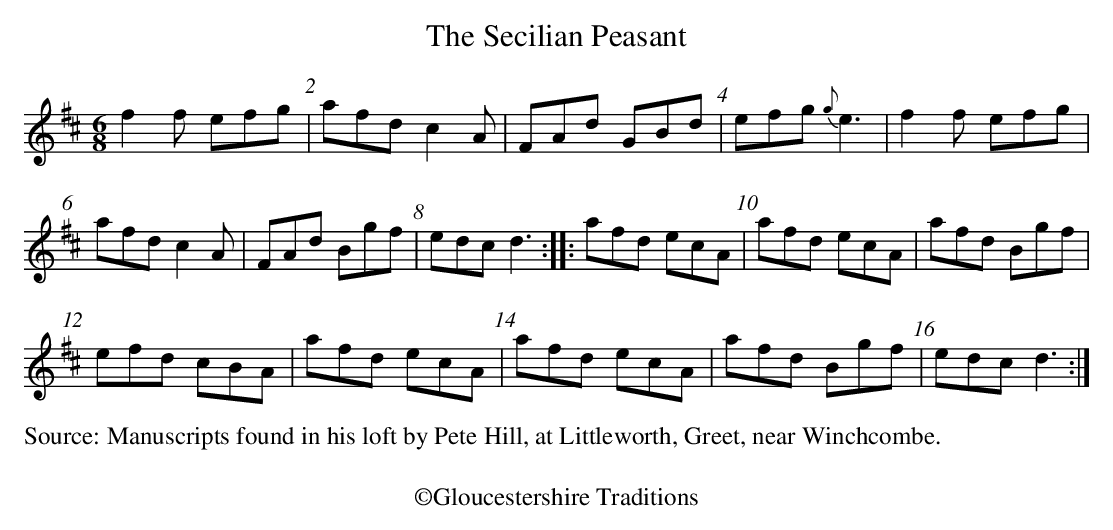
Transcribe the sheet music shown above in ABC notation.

X:1
T:The Secilian Peasant
M:6/8
L:1/8
K:D
f2 f efg | afd c2 A | FAd GBd | efg {g} e3 | f2 f efg |
afd c2 A | FAd Bgf | edc d3 :: afd ecA | afd ecA | afd Bgf |
efd cBA | afd ecA | afd ecA | afd Bgf | edc d3 :|
